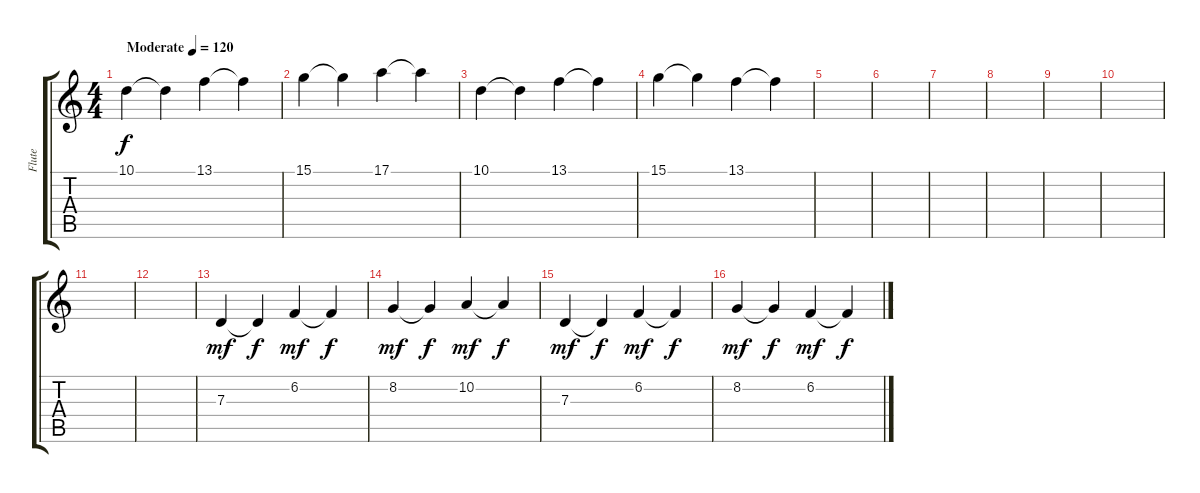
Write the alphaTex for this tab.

\track ("Flute" "Flute") {instrument flute}
\staff {score tabs}
\tuning (E4 B3 G3 D3 A2 E2) {hide}
\ts (4 4)
\tempo (120 "Moderate")
\clef g2
\ks c
10.1.4{dy f instrument flute} 10.1{t}.4 13.1.4 13.1{t}.4 |
15.1.4 15.1{t}.4 17.1.4 17.1{t}.4 |
10.1.4 10.1{t}.4 13.1.4 13.1{t}.4 |
15.1.4 15.1{t}.4 13.1.4 13.1{t}.4 |
|
|
|
|
|
|
|
|
7.3.4{dy mf} 7.3{t}.4{dy f} 6.2.4{dy mf} 6.2{t}.4{dy f} |
8.2.4{dy mf} 8.2{t}.4{dy f} 10.2.4{dy mf} 10.2{t}.4{dy f} |
7.3.4{dy mf} 7.3{t}.4{dy f} 6.2.4{dy mf} 6.2{t}.4{dy f} |
8.2.4{dy mf} 8.2{t}.4{dy f} 6.2.4{dy mf} 6.2{t}.4{dy f}
